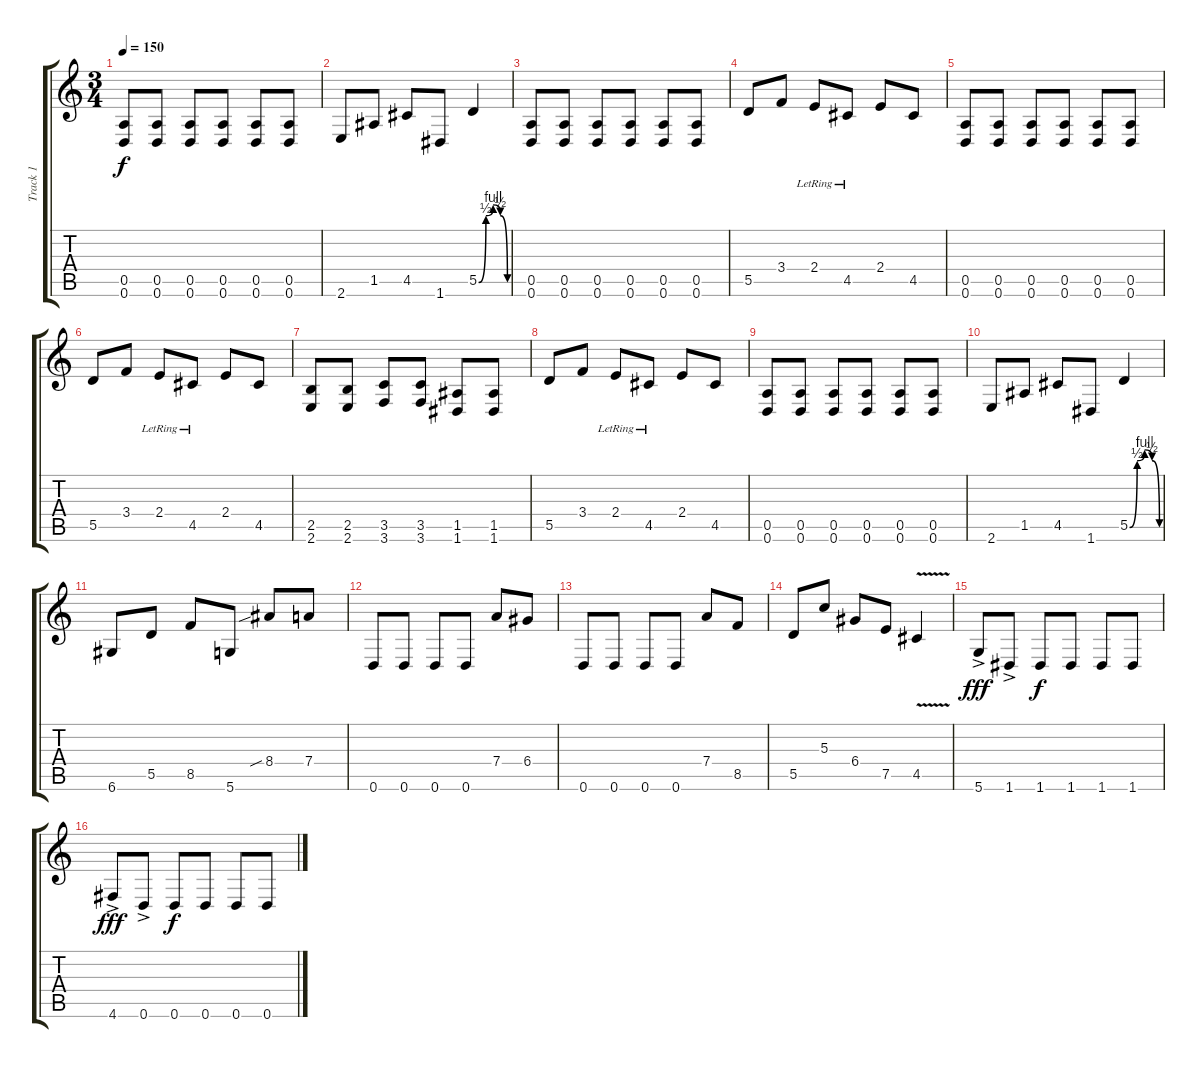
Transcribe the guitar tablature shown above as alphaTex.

\track ("Track 1" "Track 1") {instrument distortionguitar}
\staff {score tabs}
\tuning (E4 B3 G3 D3 A2 D2) {hide}
\ts (3 4)
\tempo 150
\clef g2
\ks c
(0.5 0.6).8{dy f} (0.5 0.6).8 (0.5 0.6).8 (0.5 0.6).8 (0.5 0.6).8 (0.5 0.6).8 |
2.6.8 1.5.8 4.5.8 1.6.8 5.5{be (custom 0 0 15 2 30 4 45 2 60 0)}.4 |
(0.5 0.6).8 (0.5 0.6).8 (0.5 0.6).8 (0.5 0.6).8 (0.5 0.6).8 (0.5 0.6).8 |
5.5.8 3.4.8 2.4{lr}.8 4.5{lr}.8 2.4.8 4.5.8 |
(0.5 0.6).8 (0.5 0.6).8 (0.5 0.6).8 (0.5 0.6).8 (0.5 0.6).8 (0.5 0.6).8 |
5.5.8 3.4.8 2.4{lr}.8 4.5{lr}.8 2.4.8 4.5.8 |
(2.5 2.6).8 (2.5 2.6).8 (3.5 3.6).8 (3.5 3.6).8 (1.5 1.6).8 (1.5 1.6).8 |
5.5.8 3.4.8 2.4{lr}.8 4.5{lr}.8 2.4.8 4.5.8 |
(0.5 0.6).8 (0.5 0.6).8 (0.5 0.6).8 (0.5 0.6).8 (0.5 0.6).8 (0.5 0.6).8 |
2.6.8 1.5.8 4.5.8 1.6.8 5.5{be (custom 0 0 15 2 30 4 45 2 60 0)}.4 |
6.6.8 5.5.8 8.5.8 5.6.8 8.4{sib}.8 7.4.8 |
0.6.8 0.6.8 0.6.8 0.6.8 7.4.8 6.4.8 |
0.6.8 0.6.8 0.6.8 0.6.8 7.4.8 8.5.8 |
5.5.8 5.3.8 6.4.8 7.5.8 4.5{v}.4 |
5.6{ac}.8{dy fff} 1.6{ac}.8 1.6.8{dy f} 1.6.8 1.6.8 1.6.8 |
4.6{ac}.8{dy fff} 0.6{ac}.8 0.6.8{dy f} 0.6.8 0.6.8 0.6.8
